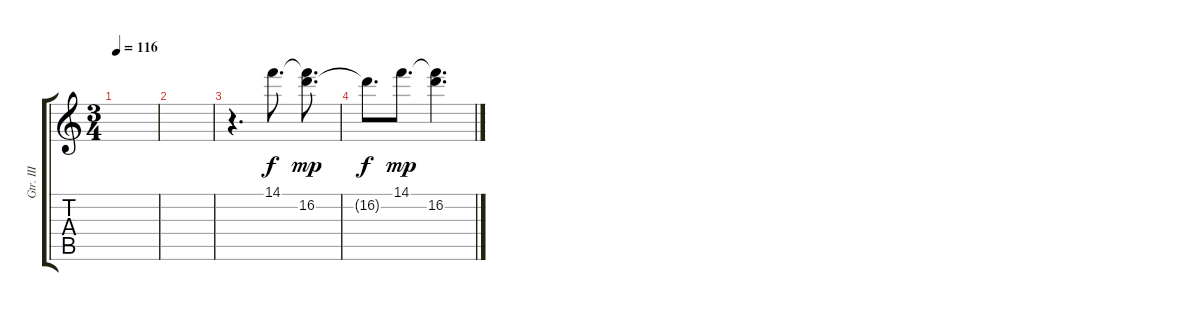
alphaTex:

\track ("Gtr. III" "Gtr. III") {instrument electricguitarjazz}
\staff {score tabs}
\tuning (Eb4 Bb3 Gb3 Db3 Ab2 Eb2) {hide}
\ts (3 4)
\tempo 116
\clef g2
\ks c
|
|
r.4{d} 14.1.8{d dy f} (14.1{t} 16.2).8{d dy mp} |
16.2{t}.8{d dy f} 14.1.8{d dy mp} (14.1{t} 16.2).4{d}
